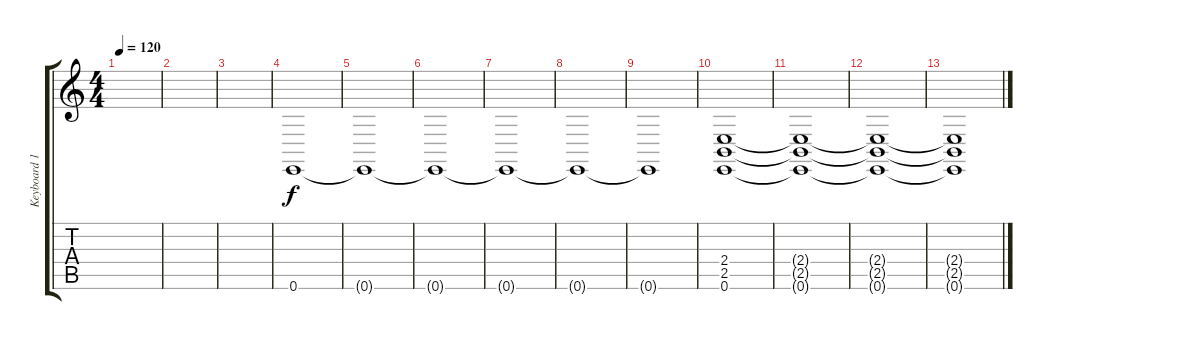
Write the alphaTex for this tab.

\track ("Keyboard 1" "Keyboard 1") {instrument stringensemble1}
\staff {score tabs}
\tuning (E4 B3 G3 D3 A2 E2) {hide}
\ts (4 4)
\tempo 120
\clef g2
\ks c
|
|
|
0.6.1 |
0.6{t}.1 |
0.6{t}.1 |
0.6{t}.1 |
0.6{t}.1 |
0.6{t}.1 |
(2.4 2.5 0.6).1 |
(2.4{t} 2.5{t} 0.6{t}).1 |
(2.4{t} 2.5{t} 0.6{t}).1 |
(2.4{t} 2.5{t} 0.6{t}).1
